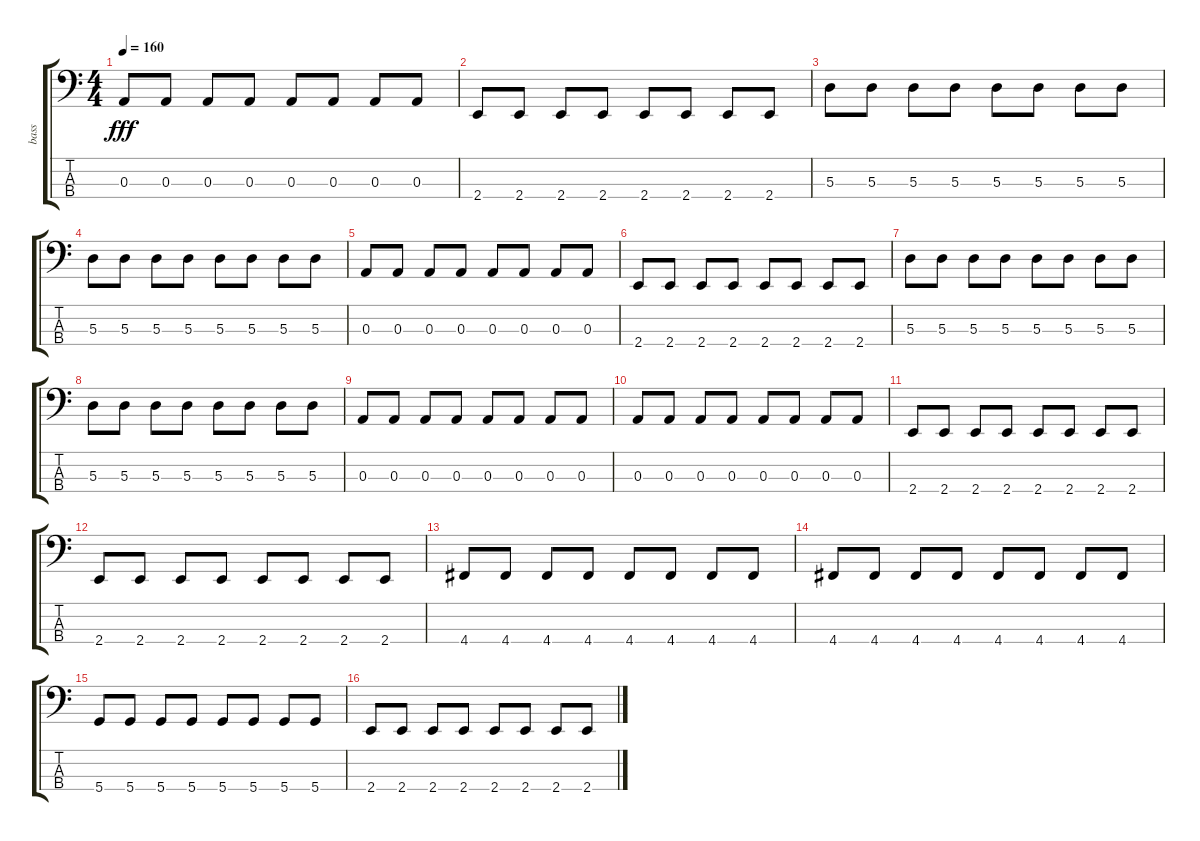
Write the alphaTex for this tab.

\track ("bass" "bass") {instrument electricbasspick}
\staff {score tabs}
\tuning (G2 D2 A1 D1) {hide}
\ts (4 4)
\tempo 160
\clef f4
\ks c
0.3.8{dy fff} 0.3.8 0.3.8 0.3.8 0.3.8 0.3.8 0.3.8 0.3.8 |
2.4.8 2.4.8 2.4.8 2.4.8 2.4.8 2.4.8 2.4.8 2.4.8 |
5.3.8 5.3.8 5.3.8 5.3.8 5.3.8 5.3.8 5.3.8 5.3.8 |
5.3.8 5.3.8 5.3.8 5.3.8 5.3.8 5.3.8 5.3.8 5.3.8 |
0.3.8 0.3.8 0.3.8 0.3.8 0.3.8 0.3.8 0.3.8 0.3.8 |
2.4.8 2.4.8 2.4.8 2.4.8 2.4.8 2.4.8 2.4.8 2.4.8 |
5.3.8 5.3.8 5.3.8 5.3.8 5.3.8 5.3.8 5.3.8 5.3.8 |
5.3.8 5.3.8 5.3.8 5.3.8 5.3.8 5.3.8 5.3.8 5.3.8 |
0.3.8 0.3.8 0.3.8 0.3.8 0.3.8 0.3.8 0.3.8 0.3.8 |
0.3.8 0.3.8 0.3.8 0.3.8 0.3.8 0.3.8 0.3.8 0.3.8 |
2.4.8 2.4.8 2.4.8 2.4.8 2.4.8 2.4.8 2.4.8 2.4.8 |
2.4.8 2.4.8 2.4.8 2.4.8 2.4.8 2.4.8 2.4.8 2.4.8 |
4.4.8 4.4.8 4.4.8 4.4.8 4.4.8 4.4.8 4.4.8 4.4.8 |
4.4.8 4.4.8 4.4.8 4.4.8 4.4.8 4.4.8 4.4.8 4.4.8 |
5.4.8 5.4.8 5.4.8 5.4.8 5.4.8 5.4.8 5.4.8 5.4.8 |
2.4.8 2.4.8 2.4.8 2.4.8 2.4.8 2.4.8 2.4.8 2.4.8
